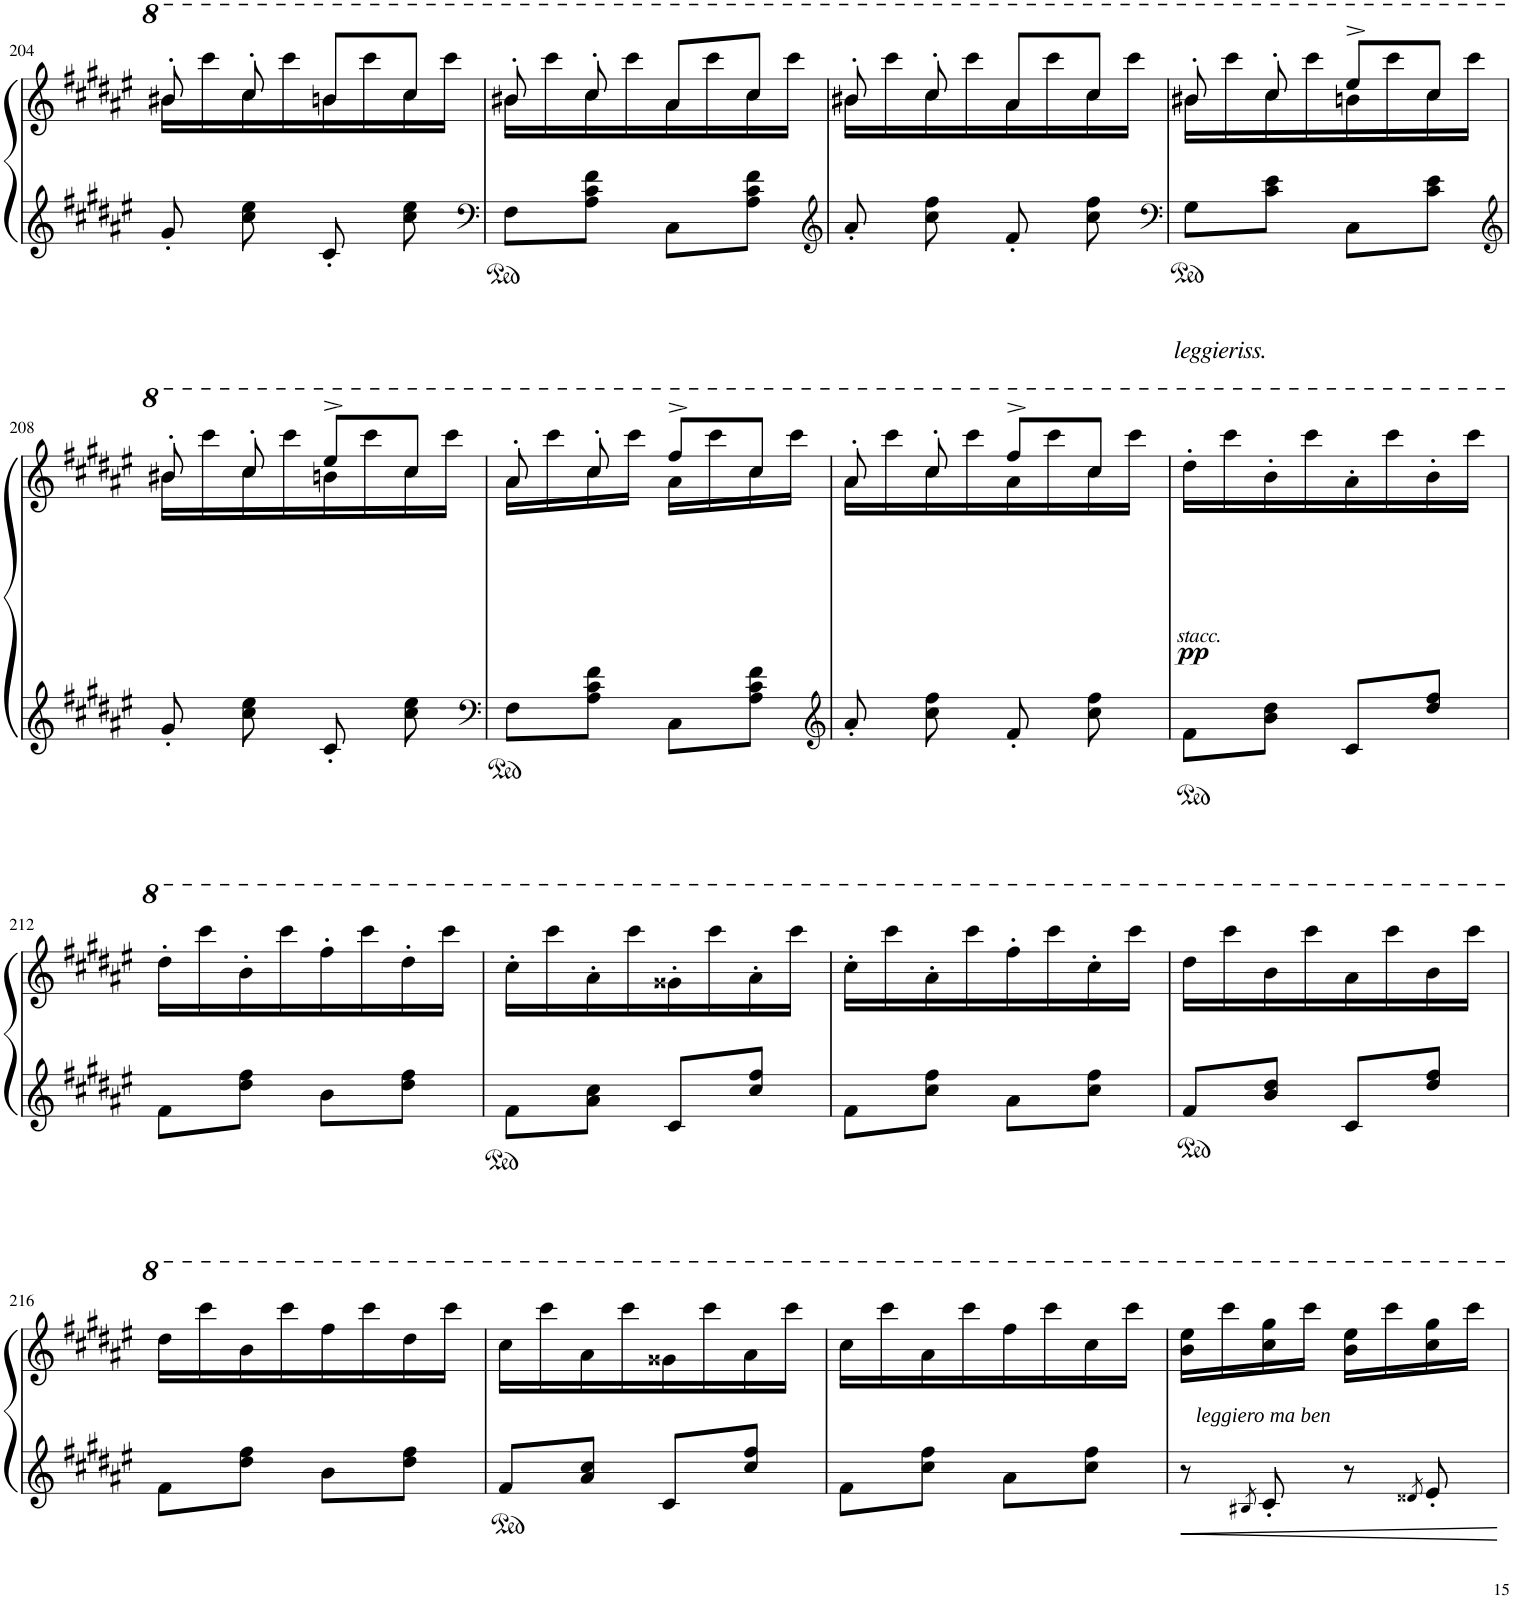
**kern	**kern	**dynam
*part1	*part1	*part1
*staff2	*staff1	*staff1/2
*I"Piano	*	*
*I'Pno	*	*
!!LO:PB:g=z
*clefG2	*clefG2	*
*k[f#c#g#d#a#e#]	*k[f#c#g#d#a#e#]	*
*M2/4	*M2/4	*
=204	=204	=204
*	*^	*
8g#'/	8bb#X'/	16bb#\LL	.
.	.	16cccc#\	.
8cc#\ 8ee#\	8ccc#'/	16ccc#\	.
.	.	16cccc#\	.
8c#'/	8bbn/L	16bb\	.
.	.	16cccc#\	.
8cc#\ 8ee#\	8ccc#/J	16ccc#\	.
.	.	16cccc#\JJ	.
=205	=205	=205	=205
*clefF4	*	*	*
8F#\L	8bb#X'/	16bb#\LL	.
.	.	16cccc#\	.
8A#\ 8c#\ 8f#\J	8ccc#'/	16ccc#\	.
.	.	16cccc#\	.
8C#\L	8aa#/L	16aa#\	.
.	.	16cccc#\	.
8A#\ 8c#\ 8f#\J	8ccc#/J	16ccc#\	.
.	.	16cccc#\JJ	.
=206	=206	=206	=206
*clefG2	*	*	*
8a#'/	8bb#X'/	16bb#\LL	.
.	.	16cccc#\	.
8cc#\ 8ff#\	8ccc#'/	16ccc#\	.
.	.	16cccc#\	.
8f#'/	8aa#/L	16aa#\	.
.	.	16cccc#\	.
8cc#\ 8ff#\	8ccc#/J	16ccc#\	.
.	.	16cccc#\JJ	.
=207	=207	=207	=207
*clefF4	*	*	*
8G#\L	8bb#X'/	16bb#\LL	.
.	.	16cccc#\	.
8c#\ 8e#\J	8ccc#'/	16ccc#\	.
.	.	16cccc#\	.
8C#\L	8eee#^/L	16bbn\	.
.	.	16cccc#\	.
8c#\ 8e#\J	8ccc#/J	16ccc#\	.
.	.	16cccc#\JJ	.
!!LO:LB:g=z	!!
=208	=208	=208	=208
*clefG2	*	*	*
8g#'/	8bb#X'/	16bb#\LL	.
.	.	16cccc#\	.
8cc#\ 8ee#\	8ccc#'/	16ccc#\	.
.	.	16cccc#\	.
8c#'/	8eee#^/L	16bbn\	.
.	.	16cccc#\	.
8cc#\ 8ee#\	8ccc#/J	16ccc#\	.
.	.	16cccc#\JJ	.
=209	=209	=209	=209
*clefF4	*	*	*
8F#\L	8aa#'/	16aa#\LL	.
.	.	16cccc#\	.
8A#\ 8c#\ 8f#\J	8ccc#'/	16ccc#\	.
.	.	16cccc#\JJ	.
8C#\L	8fff#^/L	16aa#\LL	.
.	.	16cccc#\	.
8A#\ 8c#\ 8f#\J	8ccc#/J	16ccc#\	.
.	.	16cccc#\JJ	.
=210	=210	=210	=210
*clefG2	*	*	*
8a#'/	8aa#'/	16aa#\LL	.
.	.	16cccc#\	.
8cc#\ 8ff#\	8ccc#'/	16ccc#\	.
.	.	16cccc#\	.
8f#'/	8fff#^/L	16aa#\	.
.	.	16cccc#\	.
8cc#\ 8ff#\	8ccc#/J	16ccc#\	.
.	.	16cccc#\JJ	.
=211	=211	=211	=211
!	!LO:TX:a:i:t=leggieriss.	!	!
!	!LO:TX:b:i:t=stacc.	!	!
!	!	!	!LO:DY:a=2
*	*v	*v	*
8f#'\L	16ddd#'\LL	pp
.	16cccc#\	.
8b\' 8dd#\'J	16bb'\	.
.	16cccc#\	.
8c#'/L	16aa#'\	.
.	16cccc#\	.
8dd#/' 8ff#/'J	16bb'\	.
.	16cccc#\JJ	.
!!LO:LB:g=z
=212	=212	=212
8f#'\L	16ddd#'\LL	.
.	16cccc#\	.
8dd#\' 8ff#\'J	16bb'\	.
.	16cccc#\	.
8b'\L	16fff#'\	.
.	16cccc#\	.
8dd#\' 8ff#\'J	16ddd#'\	.
.	16cccc#\JJ	.
=213	=213	=213
8f#'\L	16ccc#'\LL	.
.	16cccc#\	.
8a#\' 8cc#\'J	16aa#'\	.
.	16cccc#\	.
8c#'/L	16gg##X'\	.
.	16cccc#\	.
8cc#/' 8ff#/'J	16aa#'\	.
.	16cccc#\JJ	.
=214	=214	=214
8f#'\L	16ccc#'\LL	.
.	16cccc#\	.
8cc#\' 8ff#\'J	16aa#'\	.
.	16cccc#\	.
8a#'\L	16fff#'\	.
.	16cccc#\	.
8cc#\' 8ff#\'J	16ccc#'\	.
.	16cccc#\JJ	.
=215	=215	=215
8f#'/L	16ddd#\LL	.
.	16cccc#\	.
8b/' 8dd#/'J	16bb\	.
.	16cccc#\	.
8c#'/L	16aa#\	.
.	16cccc#\	.
8dd#/' 8ff#/'J	16bb\	.
.	16cccc#\JJ	.
!!LO:LB:g=z
=216	=216	=216
8f#'\L	16ddd#\LL	.
.	16cccc#\	.
8dd#\' 8ff#\'J	16bb\	.
.	16cccc#\	.
8b'\L	16fff#\	.
.	16cccc#\	.
8dd#\' 8ff#\'J	16ddd#\	.
.	16cccc#\JJ	.
=217	=217	=217
8f#'/L	16ccc#\LL	.
.	16cccc#\	.
8a#/' 8cc#/'J	16aa#\	.
.	16cccc#\	.
8c#'/L	16gg##X\	.
.	16cccc#\	.
8cc#/' 8ff#/'J	16aa#\	.
.	16cccc#\JJ	.
=218	=218	=218
8f#'\L	16ccc#\LL	.
.	16cccc#\	.
8cc#\' 8ff#\'J	16aa#\	.
.	16cccc#\	.
8a#'\L	16fff#\	.
.	16cccc#\	.
8cc#\' 8ff#\'J	16ccc#\	.
.	16cccc#\JJ	.
=219	=219	=219
*^	*	*
!	!	!	!LO:DY:b
8r	8ryy	16bb\ 16eee#\LL	other-dynamics
.	.	16cccc#\	.
.	8qB#X/	.	.
8ryy	8c#'</	16ccc#\ 16ggg#\	.
.	.	16cccc#\JJ	.
8r	8ryy	16bb\ 16eee#\LL	.
.	.	16cccc#\	.
.	8qd##X/	.	.
8ryy	8e#'</	16ccc#\ 16ggg#\	.
.	.	16cccc#\JJ	.
*v	*v	*	*
=	=	=
*-	*-	*-
